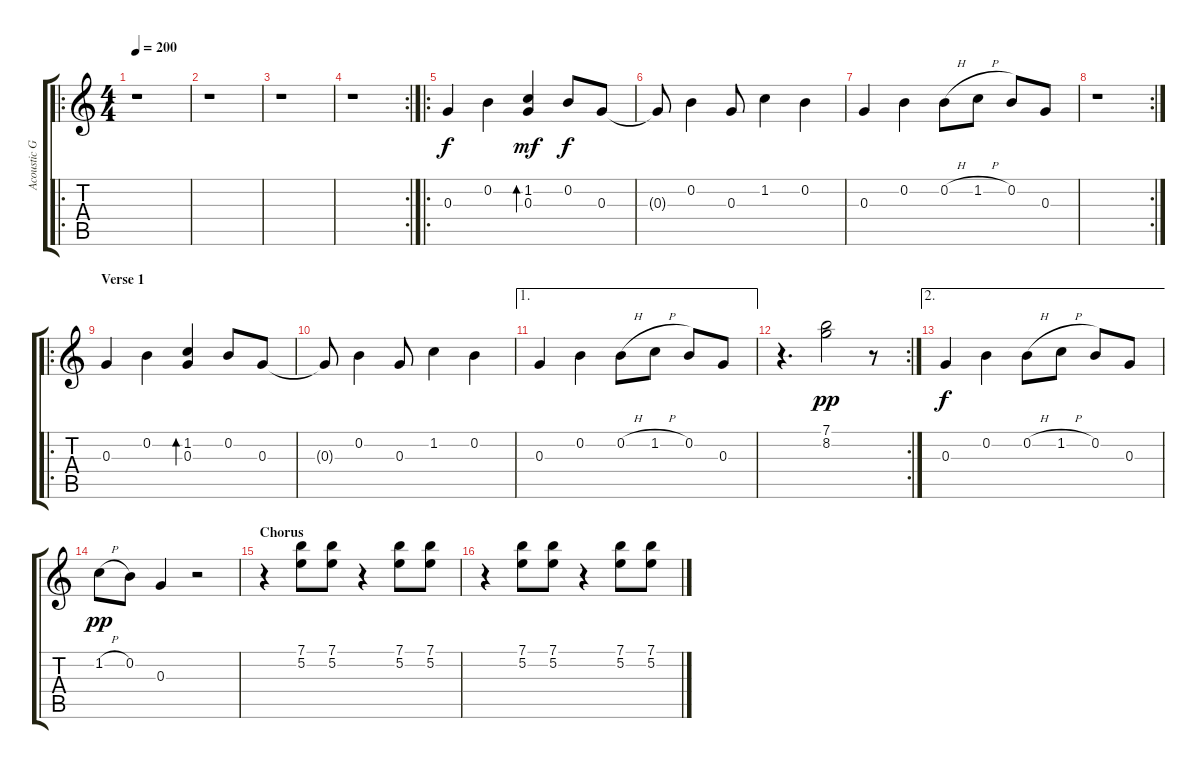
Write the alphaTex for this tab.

\track ("Acoustic Guitar" "Acoustic G") {instrument acousticguitarsteel}
\staff {score tabs}
\tuning (E4 B3 G3 D3 A2 E2) {hide}
\ro
\ts (4 4)
\tempo 200
\clef g2
\ks c
r.1{dy f instrument acousticguitarsteel} |
r.1 |
r.1 |
\rc 2
r.1 |
\ro
0.3.4 0.2.4 (1.2 0.3).4{bd 120 dy mf} 0.2.8{dy f} 0.3.8 |
0.3{t}.8 0.2.4 0.3.8 1.2.4 0.2.4 |
0.3.4 0.2.4 0.2{h}.8 1.2{h}.8 0.2.8 0.3.8 |
\rc 2
r.1 |
\ro
\section ("" "Verse 1")
0.3.4 0.2.4 (1.2 0.3).4{bd 120} 0.2.8 0.3.8 |
0.3{t}.8 0.2.4 0.3.8 1.2.4 0.2.4 |
\ae 1
0.3.4 0.2.4 0.2{h}.8 1.2{h}.8 0.2.8 0.3.8 |
\rc 2
r.4{d} (7.1 8.2).2{dy pp} r.8 |
\ae 2
0.3.4{dy f} 0.2.4 0.2{h}.8 1.2{h}.8 0.2.8 0.3.8 |
1.2{h}.8{dy pp} 0.2.8 0.3.4 r.2 |
\section ("" "Chorus")
r.4 (7.1 5.2).8 (7.1 5.2).8 r.4 (7.1 5.2).8 (7.1 5.2).8 |
r.4 (7.1 5.2).8 (7.1 5.2).8 r.4 (7.1 5.2).8 (7.1 5.2).8
